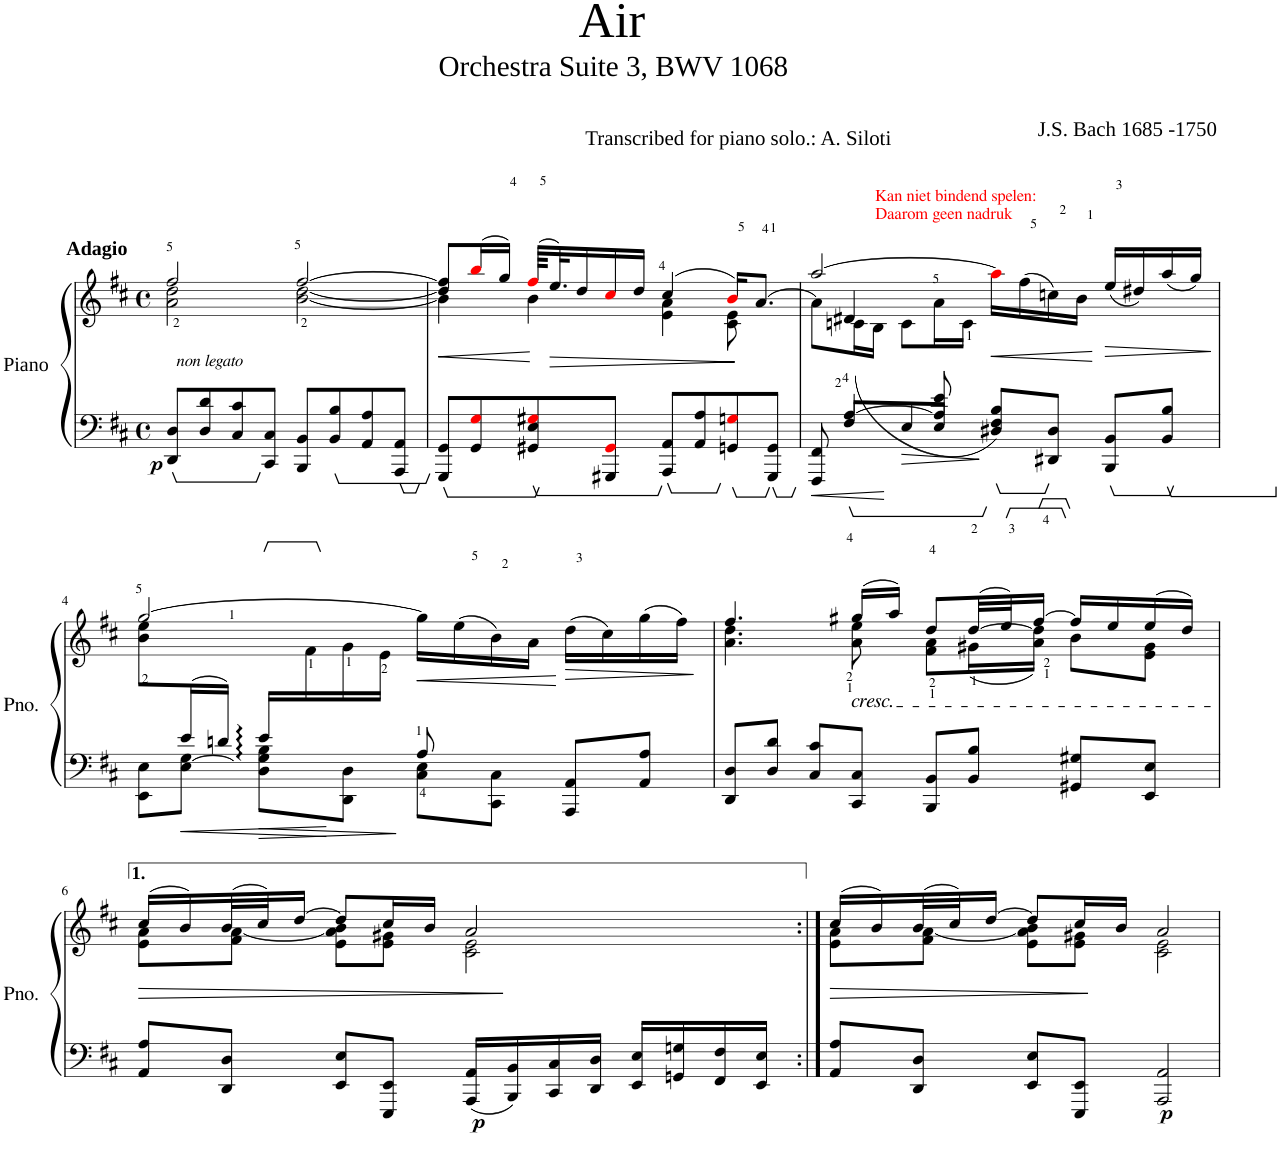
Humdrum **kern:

**kern	**kern	**dynam
*part1	*part1	*part1
*staff2	*staff1	*staff1/2
*I"Piano	*	*
*I'Pno.	*	*
*clefF4	*clefG2	*
*k[f#c#]	*k[f#c#]	*
*M4/4	*M4/4	*
*met(c)	*met(c)	*
=1	=1	=1
*	*^	*
!	!LO:TX:a:B:t=Adagio	!	!
!LO:TX:a:i:t=non legato	!	!	!
!	!	!	!LO:DY:b=2
8DD/ 8D/L	2a\ 2dd\	2ff#/	p
8D/ 8d/	.	.	.
8C#/ 8c#/	.	.	.
8CC#/ 8C#/J	.	.	.
8BBB/ 8BB/L	[2b\ [2dd\	[2ff#/	.
8BB/ 8B/	.	.	.
8AA/ 8A/	.	.	.
8AAA/ 8AA/J	.	.	.
=2	=2	=2	=2
!	!	!	!LO:HP:b
8GGG/ 8GG/L	8dd/] 8ff#/]L	4b\]	<
8GG/ 8Gi/	(16bbi/L	.	.
.	16gg/JJ)	.	.
8GG#X/ 8E/ 8G#Xi/	(64ff#i/KLLL	4b\	.
!	!	!	!LO:HP:b
.	32.ee/L)	.	>
.	16dd/	.	.
8GGG#X/ 8GG#i/J	16cc#i/	.	.
.	16dd/JJ	.	.
8AAA/ 8AA/L	(4cc#/	4e\ 4a\	.
8AA/ 8A/	.	.	.
8GGn/ 8Gni/	16bi/KL)	8c#\ 8e\	.
.	[8.a/J	.	.
8GGG#/ 8GG/J	.	8ryy	.
*	*v	*v	*
.	.	[ ]
=3	=3	=3
*^	*^	*
*	*	*	*^	*
8FFF#/ 8FF#/	8ryy	[2aa/	8a\L]	8ryy	.
8F#/L	[4A/	.	(16cn\L	4d#X/	.
.	.	.	16B\JJ	.	.
8E/	.	.	8c\L	.	.
8E/J	8A/] 8e/	.	16a\L	2ryy	.
.	.	.	16c\JJ	.	.
!	!	!LO:TX:a:color=#FF0000:t=Kan niet bindend spelen&colon;	!	!	!
!	!	!LO:TX:a:t=Daarom geen nadruk	!	!	!
!	!	!	!	!	!LO:HP:b
8D#X/ 8F#/ 8B/L)	2ryy	16aai\LL]	4ryy	.	<
.	.	(16ff#\	.	.	.
8DD#X/ 8D#/J	.	16ccn\)	.	.	.
.	.	16b\JJ	.	.	.
!	!	!	!	!	!LO:HP:b
8BBB/ 8BB/L	.	16ryy	(16ee/LL	.	>
.	.	16ryy	16dd#X/)	.	.
8BB/ 8B/J	.	16ryy	(16aa/	8ryy	.
.	.	16ryy	16gg/JJ)	.	.
*v	*v	*	*	*	*
*	*v	*v	*v	*
.	.	[ ]
!!LO:LB:g=z
=4	=4	=4
*^	*^	*
*	*^	*	*	*
8ryy	8EE\ 8E\L	2ryy	[2gg/	8b\ 8ee\L	.
16e/L	8E\ [8G\J	.	.	8.ryy	.
16dn/JJ	.	.	.	.	.
16e/LL	8D\ 8G\] 8B\L	.	.	.	.
2ryy	.	.	.	16f#\	.
.	8DD\ 8D\J	.	.	16g\	.
.	.	.	.	16e\JJ	.
!	!	!	!	!	!LO:HP:b
.	8C#\ 8E\L	8A/	16gg\LL]	2ryy	<
.	.	.	(16ee\	.	.
.	8CC#\ 8C#\J	4.ryy	16b\)	.	.
.	.	.	16a\JJ	.	.
!	!	!	!	!	!LO:HP:b
.	8AAA/ 8AA/L	.	(16dd\LL	.	>
8.ryy	.	.	16cc#\)	.	.
.	8AA/ 8A/J	.	(16gg\	.	.
.	.	.	16ff#\JJ)	.	.
*v	*v	*v	*	*	*
*	*v	*v	*
.	.	[ ]
=5	=5	=5
*	*^	*
8DD/ 8D/L	4.ff#/	4.a\ 4.dd\	.
8D/ 8d/J	.	.	.
8C#/ 8c#/L	.	.	.
!	!LO:TX:b:i:t=cresc.	!	!
8CC#/ 8C#/J	(16gg#X/LL	8a\ 8ee\	.
.	16aa/JJ)	.	.
8BBB/ 8BB/L	8dd/L	8f#\ 8a\L	.
8BB/ 8B/J	([32dd/LL	(16g#X\L	.
.	32ee/J)	.	.
.	[16ff#/JJ	16a\ 16dd\]JJ)	.
8GG#X/ 8G#X/L	16ff#/LL]	8b\L	.
.	16ee/	.	.
8EE/ 8E/J	(16ee/	8e\ 8g#\J	.
.	16dd/JJ)	.	.
!!LO:LB:g=z	!!
=6	=6	=6	=6
!	!	!	!LO:HP:b
8AA/ 8A/L	(16cc#/LL	8e\ 8a\L	>
.	16b/)	.	.
8DD/ 8D/J	(32b/L	8f#\ [8a\J	.
.	32cc#/J)	.	.
.	[16dd/JJ	.	.
8EE/ 8E/L	8dd/L]	8e\ 8a\] 8b\L	.
8EEE/ 8EE/J	16cc#/L	8e\ 8g#X\J	.
.	16b/JJ	.	.
!	!	!	!LO:DY:b=2
16AAA/ 16AA/LL	2a/	2c#\ 2e\	p
16BBB/ 16BB/	.	.	.
16CC#/ 16C#/	.	.	.
16DD/ 16D/JJ	.	.	.
16EE/ 16E/LL	.	.	.
16GGn/ 16Gn/	.	.	.
16FF#/ 16F#/	.	.	.
16EE/ 16E/JJ	.	.	.
*	*v	*v	*
.	.	]
=7:|!	=7:|!	=7:|!
!	!	!LO:HP:b
*	*^	*
8AA/ 8A/L	(16cc#/LL	8e\ 8a\L	>
.	16b/)	.	.
8DD/ 8D/J	(32b/L	8f#\ [8a\J	.
.	32cc#/J)	.	.
.	[16dd/JJ	.	.
8EE/ 8E/L	8dd/L]	8e\ 8a\] 8b\L	.
8EEE/ 8EE/J	16cc#/L	8e\ 8g#X\J	.
.	16b/JJ	.	.
!	!	!	!LO:DY:b=2
2AAA/ 2AA/	2a/	2c#\ 2e\	p
*	*v	*v	*
.	.	]
=	=	=
*-	*-	*-
